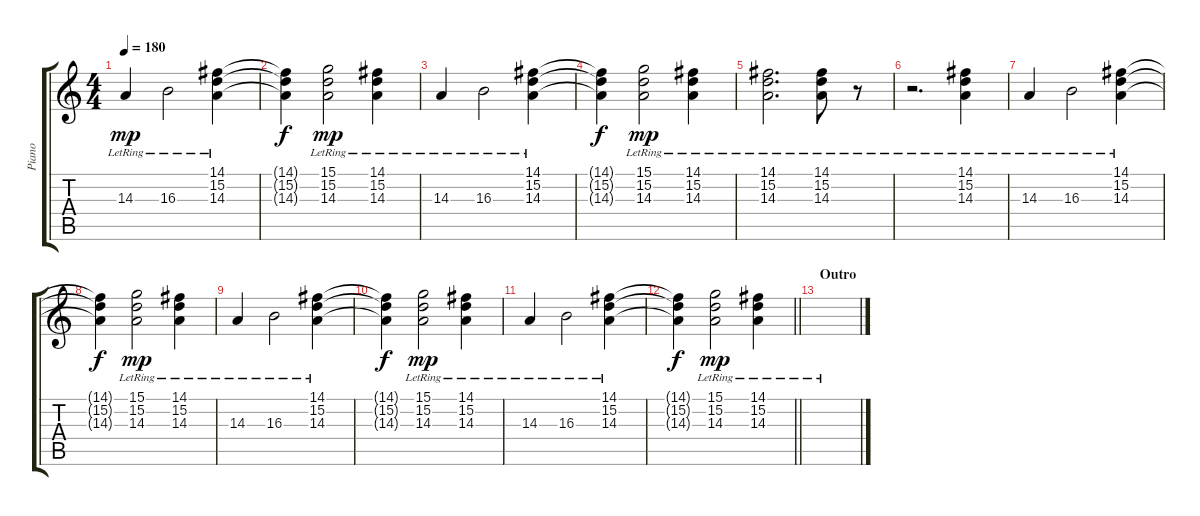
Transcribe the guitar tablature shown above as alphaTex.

\track ("Piano" "Piano") {instrument electricpiano1}
\staff {score tabs}
\tuning (E4 B3 G3 D3 A2 E2) {hide}
\ts (4 4)
\tempo 180
\clef g2
\ks c
14.3{lr}.4{dy mp} 16.3{lr}.2 (14.1{lr} 15.2{lr} 14.3{lr}).4 |
(14.1{t} 15.2{t} 14.3{t}).4{dy f} (15.1{lr} 15.2{lr} 14.3{lr}).2{dy mp} (14.1{lr} 15.2{lr} 14.3{lr}).4 |
14.3{lr}.4 16.3{lr}.2 (14.1{lr} 15.2{lr} 14.3{lr}).4 |
(14.1{t} 15.2{t} 14.3{t}).4{dy f} (15.1{lr} 15.2{lr} 14.3{lr}).2{dy mp} (14.1{lr} 15.2{lr} 14.3{lr}).4 |
(14.1{lr} 15.2{lr} 14.3{lr}).2{d} (14.1{lr} 15.2{lr} 14.3{lr}).8 r.8 |
r.2{d} (14.1{lr} 15.2{lr} 14.3{lr}).4 |
14.3{lr}.4 16.3{lr}.2 (14.1{lr} 15.2{lr} 14.3{lr}).4 |
(14.1{t} 15.2{t} 14.3{t}).4{dy f} (15.1{lr} 15.2{lr} 14.3{lr}).2{dy mp} (14.1{lr} 15.2{lr} 14.3{lr}).4 |
14.3{lr}.4 16.3{lr}.2 (14.1{lr} 15.2{lr} 14.3{lr}).4 |
(14.1{t} 15.2{t} 14.3{t}).4{dy f} (15.1{lr} 15.2{lr} 14.3{lr}).2{dy mp} (14.1{lr} 15.2{lr} 14.3{lr}).4 |
14.3{lr}.4 16.3{lr}.2 (14.1{lr} 15.2{lr} 14.3{lr}).4 |
\barLineRight lightlight
(14.1{t} 15.2{t} 14.3{t}).4{dy f} (15.1{lr} 15.2{lr} 14.3{lr}).2{dy mp} (14.1{lr} 15.2{lr} 14.3{lr}).4 |
\section ("" "Outro")
